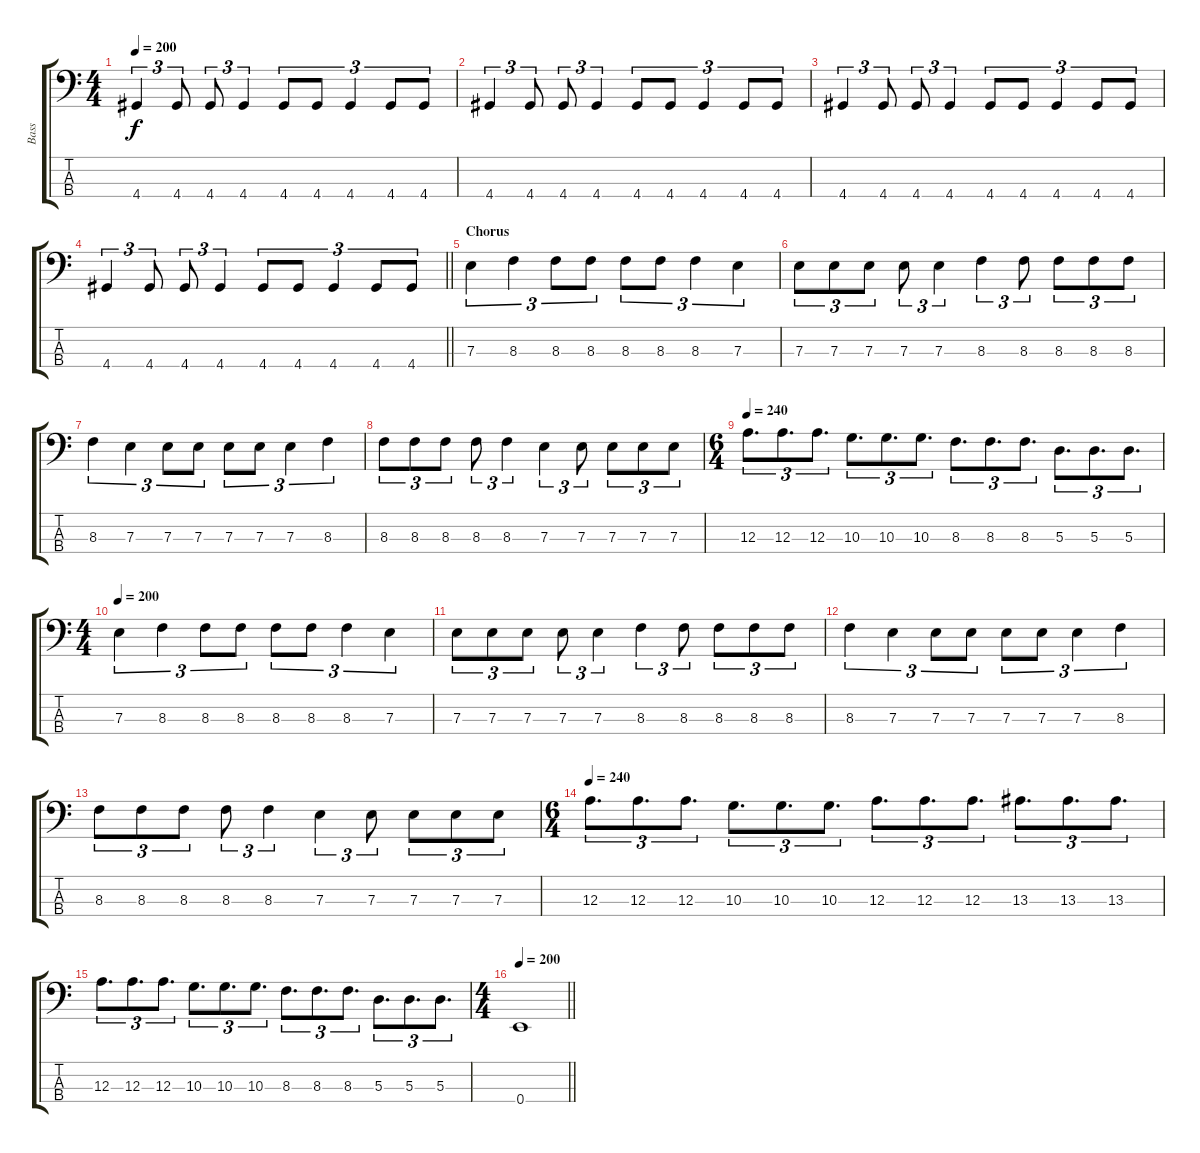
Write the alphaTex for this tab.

\track ("Bass" "Bass") {instrument electricbassfinger}
\staff {score tabs}
\tuning (G2 D2 A1 E1) {hide}
\ts (4 4)
\tempo 200
\clef f4
\ks c
4.4.4{tu (3 2) dy f} 4.4.8{tu (3 2)} 4.4.8{tu (3 2)} 4.4.4{tu (3 2)} 4.4.8{tu (3 2)} 4.4.8{tu (3 2)} 4.4.4{tu (3 2)} 4.4.8{tu (3 2)} 4.4.8{tu (3 2)} |
4.4.4{tu (3 2)} 4.4.8{tu (3 2)} 4.4.8{tu (3 2)} 4.4.4{tu (3 2)} 4.4.8{tu (3 2)} 4.4.8{tu (3 2)} 4.4.4{tu (3 2)} 4.4.8{tu (3 2)} 4.4.8{tu (3 2)} |
4.4.4{tu (3 2)} 4.4.8{tu (3 2)} 4.4.8{tu (3 2)} 4.4.4{tu (3 2)} 4.4.8{tu (3 2)} 4.4.8{tu (3 2)} 4.4.4{tu (3 2)} 4.4.8{tu (3 2)} 4.4.8{tu (3 2)} |
\barLineRight lightlight
4.4.4{tu (3 2)} 4.4.8{tu (3 2)} 4.4.8{tu (3 2)} 4.4.4{tu (3 2)} 4.4.8{tu (3 2)} 4.4.8{tu (3 2)} 4.4.4{tu (3 2)} 4.4.8{tu (3 2)} 4.4.8{tu (3 2)} |
\section ("" "Chorus")
7.3.4{tu (3 2)} 8.3.4{tu (3 2)} 8.3.8{tu (3 2)} 8.3.8{tu (3 2)} 8.3.8{tu (3 2)} 8.3.8{tu (3 2)} 8.3.4{tu (3 2)} 7.3.4{tu (3 2)} |
7.3.8{tu (3 2)} 7.3.8{tu (3 2)} 7.3.8{tu (3 2)} 7.3.8{tu (3 2)} 7.3.4{tu (3 2)} 8.3.4{tu (3 2)} 8.3.8{tu (3 2)} 8.3.8{tu (3 2)} 8.3.8{tu (3 2)} 8.3.8{tu (3 2)} |
8.3.4{tu (3 2)} 7.3.4{tu (3 2)} 7.3.8{tu (3 2)} 7.3.8{tu (3 2)} 7.3.8{tu (3 2)} 7.3.8{tu (3 2)} 7.3.4{tu (3 2)} 8.3.4{tu (3 2)} |
8.3.8{tu (3 2)} 8.3.8{tu (3 2)} 8.3.8{tu (3 2)} 8.3.8{tu (3 2)} 8.3.4{tu (3 2)} 7.3.4{tu (3 2)} 7.3.8{tu (3 2)} 7.3.8{tu (3 2)} 7.3.8{tu (3 2)} 7.3.8{tu (3 2)} |
\ts (6 4)
\tempo 240
12.3.8{d tu (3 2)} 12.3.8{d tu (3 2)} 12.3.8{d tu (3 2)} 10.3.8{d tu (3 2)} 10.3.8{d tu (3 2)} 10.3.8{d tu (3 2)} 8.3.8{d tu (3 2)} 8.3.8{d tu (3 2)} 8.3.8{d tu (3 2)} 5.3.8{d tu (3 2)} 5.3.8{d tu (3 2)} 5.3.8{d tu (3 2)} |
\ts (4 4)
\tempo 200
7.3.4{tu (3 2)} 8.3.4{tu (3 2)} 8.3.8{tu (3 2)} 8.3.8{tu (3 2)} 8.3.8{tu (3 2)} 8.3.8{tu (3 2)} 8.3.4{tu (3 2)} 7.3.4{tu (3 2)} |
7.3.8{tu (3 2)} 7.3.8{tu (3 2)} 7.3.8{tu (3 2)} 7.3.8{tu (3 2)} 7.3.4{tu (3 2)} 8.3.4{tu (3 2)} 8.3.8{tu (3 2)} 8.3.8{tu (3 2)} 8.3.8{tu (3 2)} 8.3.8{tu (3 2)} |
8.3.4{tu (3 2)} 7.3.4{tu (3 2)} 7.3.8{tu (3 2)} 7.3.8{tu (3 2)} 7.3.8{tu (3 2)} 7.3.8{tu (3 2)} 7.3.4{tu (3 2)} 8.3.4{tu (3 2)} |
8.3.8{tu (3 2)} 8.3.8{tu (3 2)} 8.3.8{tu (3 2)} 8.3.8{tu (3 2)} 8.3.4{tu (3 2)} 7.3.4{tu (3 2)} 7.3.8{tu (3 2)} 7.3.8{tu (3 2)} 7.3.8{tu (3 2)} 7.3.8{tu (3 2)} |
\ts (6 4)
\tempo 240
12.3.8{d tu (3 2)} 12.3.8{d tu (3 2)} 12.3.8{d tu (3 2)} 10.3.8{d tu (3 2)} 10.3.8{d tu (3 2)} 10.3.8{d tu (3 2)} 12.3.8{d tu (3 2)} 12.3.8{d tu (3 2)} 12.3.8{d tu (3 2)} 13.3.8{d tu (3 2)} 13.3.8{d tu (3 2)} 13.3.8{d tu (3 2)} |
12.3.8{d tu (3 2)} 12.3.8{d tu (3 2)} 12.3.8{d tu (3 2)} 10.3.8{d tu (3 2)} 10.3.8{d tu (3 2)} 10.3.8{d tu (3 2)} 8.3.8{d tu (3 2)} 8.3.8{d tu (3 2)} 8.3.8{d tu (3 2)} 5.3.8{d tu (3 2)} 5.3.8{d tu (3 2)} 5.3.8{d tu (3 2)} |
\ts (4 4)
\tempo 200
\barLineRight lightlight
0.4.1
